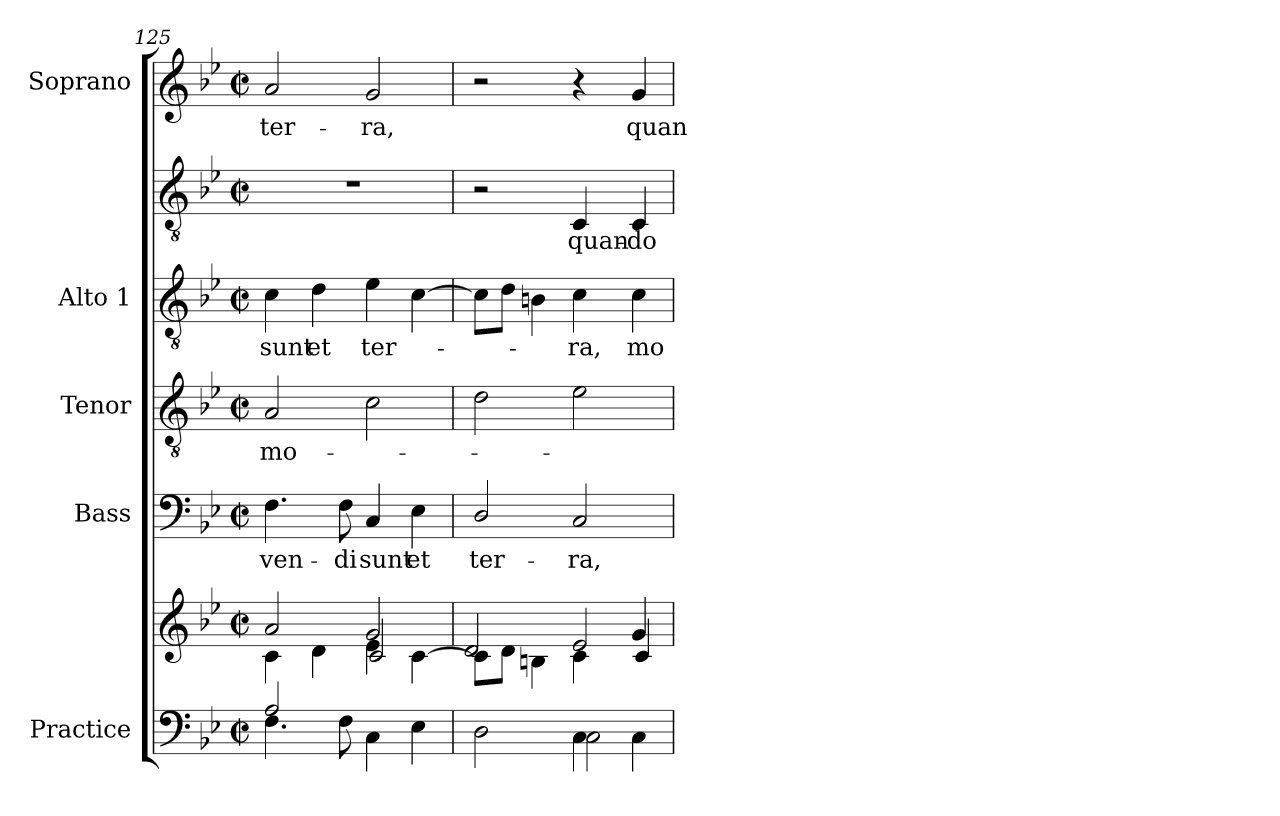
**kern	**kern	**kern	**text	**kern	**text	**kern	**text	**kern	**text	**kern	**text
*part5	*part5	*part4	*part4	*part3	*part3	*part2	*part2	*part2	*part2	*part1	*part1
*staff7	*staff6	*staff5	*staff5	*staff4	*staff4	*staff3	*staff3	*staff2	*staff2	*staff1	*staff1
*I"Practice	*	*I"Bass	*	*I"Tenor	*	*I"Alto 1	*	*	*	*I"Soprano	*
*	*	*I'B	*	*I'T	*	*I'A	*	*	*	*I'S	*
*clefF4	*clefG2	*clefF4	*	*clefGv2	*	*clefGv2	*	*clefGv2	*	*clefG2	*
*k[b-e-]	*k[b-e-]	*k[b-e-]	*	*k[b-e-]	*	*k[b-e-]	*	*k[b-e-]	*	*k[b-e-]	*
*B-:	*B-:	*B-:	*	*B-:	*	*B-:	*	*B-:	*	*B-:	*
*M2/2	*M2/2	*M2/2	*	*M2/2	*	*M2/2	*	*M2/2	*	*M2/2	*
*met(c|)	*met(c|)	*met(c|)	*	*met(c|)	*	*met(c|)	*	*met(c|)	*	*met(c|)	*
=125	=125	=125	=125	=125	=125	=125	=125	=125	=125	=125	=125
*^	*^	*	*	*	*	*	*	*	*	*	*
*	*	*	*^	*	*	*	*	*	*	*	*	*	*
*	*	*	*	*^	*	*	*	*	*	*	*	*	*	*
!	!	!	!	!	!	!	!LO:LY:b	!	!LO:LY:b	!	!LO:LY:b	!	!	!	!LO:LY:b
2A/	4.F\	2a/	1ryy	4c\	2ryy	4.F	-ven-	2A	mo-	4c	sunt	1r	.	2a	ter-
!	!	!	!	!	!	!	!	!	!	!	!LO:LY:b	!	!	!	!
.	.	.	.	4d\	.	.	.	.	.	4d	et	.	.	.	.
!	!	!	!	!	!	!	!LO:LY:b	!	!	!	!	!	!	!	!
.	8F\	.	.	.	.	8F	-di	.	.	.	.	.	.	.	.
!	!	!	!	!	!	!	!LO:LY:b	!	!	!	!LO:LY:b	!	!	!	!LO:LY:b
2ryy	4C\	2g/	.	4e-\	2c/	4C	sunt	2c	.	4e-	ter-	.	.	2g	-ra,
!	!	!	!	!	!	!	!LO:LY:b	!	!	!	!	!	!	!	!
.	4E-\	.	.	[4c\	.	4E-	et	.	.	[4c	.	.	.	.	.
=126	=126	=126	=126	=126	=126	=126	=126	=126	=126	=126	=126	=126	=126	=126	=126
!	!	!	!	!	!	!	!LO:LY:b	!	!	!	!	!	!	!	!
2ryy	2D\	2ryy	2ryy	8c\L]	2d/	2D/	ter-	2d	.	8cL]	.	2r	.	2r	.
.	.	.	.	8d\J	.	.	.	.	.	8dJ	.	.	.	.	.
.	.	.	.	4Bn\	.	.	.	.	.	4Bn	.	.	.	.	.
!	!	!	!	!	!	!	!LO:LY:b	!	!	!	!LO:LY:b	!	!LO:LY:b	!	!
4C\	2C\	4ryy	2ryy	4c\	2e-/	2C	-ra,	2e-	.	4c	ra,	4C	quan-	4r	.
!	!	!	!	!	!	!	!	!	!	!	!LO:LY:b	!	!LO:LY:b	!	!LO:LY:b
4C\	.	4g/	.	4c/	.	.	.	.	.	4c	mo-	4C	-do	4g	quan-
*v	*v	*	*	*	*	*	*	*	*	*	*	*	*	*	*
*	*v	*v	*v	*v	*	*	*	*	*	*	*	*	*	*
=	=	=	=	=	=	=	=	=	=	=	=
*-	*-	*-	*-	*-	*-	*-	*-	*-	*-	*-	*-
